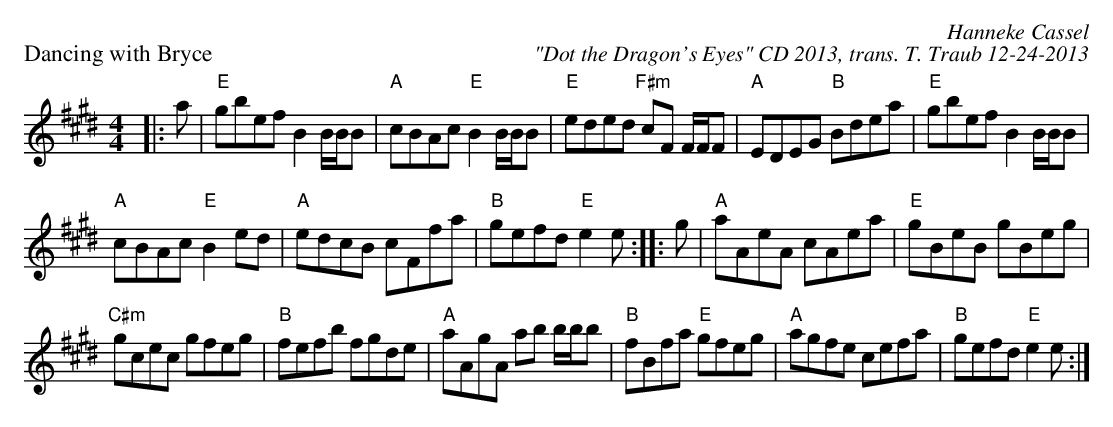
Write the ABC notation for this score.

X:1
P: Dancing with Bryce
C: Hanneke Cassel
C: "Dot the Dragon's Eyes" CD 2013, trans. T. Traub 12-24-2013
M: 4/4
L: 1/8
K: E
|: a|"E"gbef B2 B/B/B|"A"cBAc "E"B2 B/B/B|"E"eded "F#m"cF F/F/F|"A"EDEG "B"Bdea|"E"gbef B2 B/B/B|
"A"cBAc "E"B2 ed|"A"edcB cFfa|"B"gefd "E"e2 e :||: g|"A"aAeA cAea|"E"gBeB gBeg|
"C#m"gcec gfeg|"B"fefb fgde|"A"aAgA ab b/b/b|"B"fBfa "E"gfeg|"A"agfe cefa|"B"gefd "E"e2 e :|
